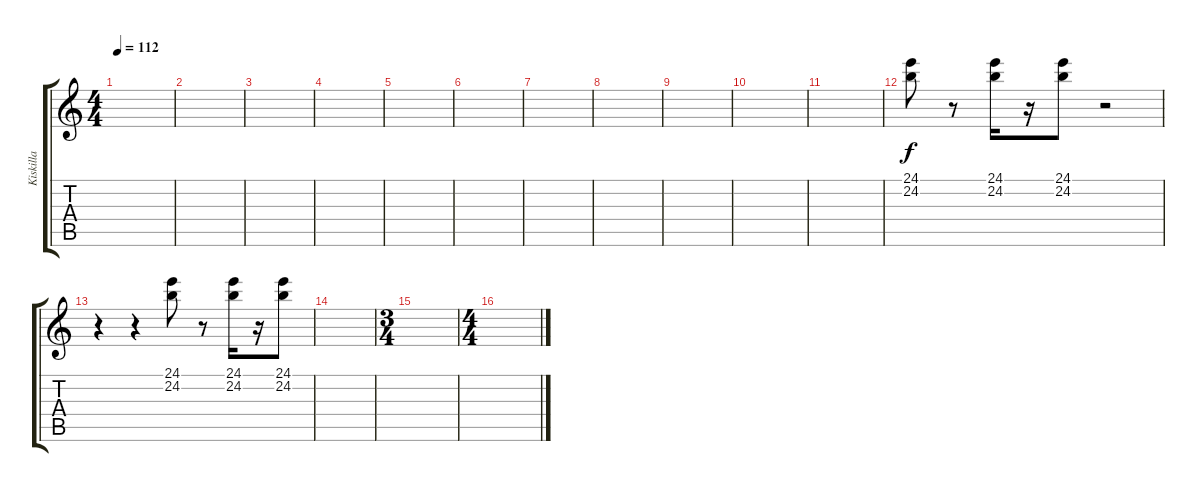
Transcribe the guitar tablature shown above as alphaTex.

\track ("Kiskilla" "Kiskilla") {instrument harpsichord}
\staff {score tabs}
\tuning (E4 B3 G3 D3 A2 E2) {hide}
\ts (4 4)
\tempo 112
\clef g2
\ks c
|
|
|
|
|
|
|
|
|
|
|
(24.1 24.2).8{volume 14 instrument stringensemble1} r.8 (24.1 24.2).16 r.16 (24.1 24.2).8 r.2 |
r.4 r.4 (24.1 24.2).8 r.8 (24.1 24.2).16 r.16 (24.1 24.2).8 |
|
\ts (3 4)
|
\ts (4 4)
